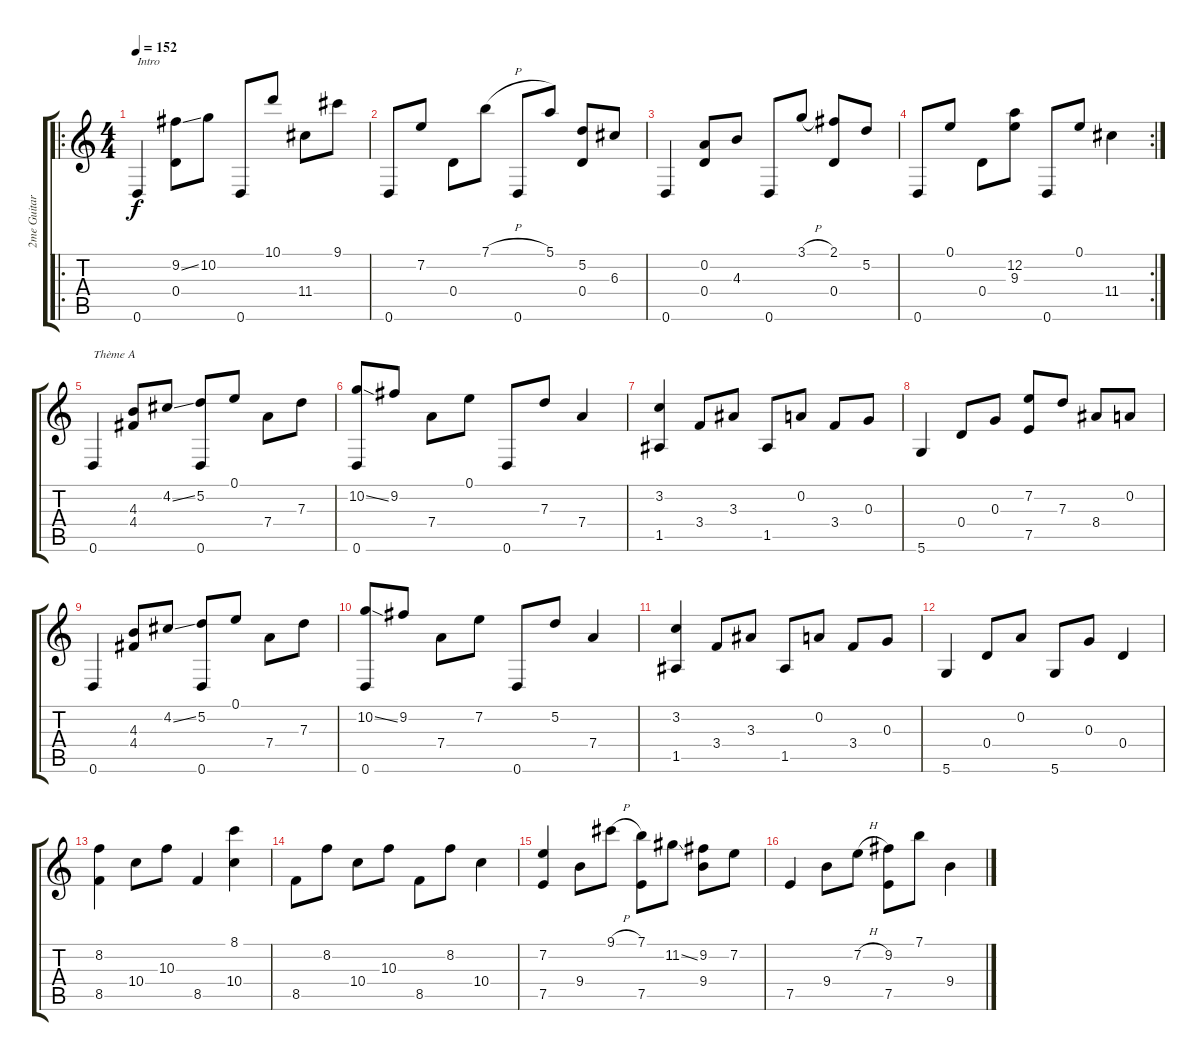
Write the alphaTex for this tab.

\track ("2me Guitare" "2me Guitar") {instrument acousticguitarsteel}
\staff {score tabs}
\tuning (E4 A3 G3 D3 A2 D2) {hide}
\ro
\ts (4 4)
\tempo 152
\clef g2
\ks c
0.6.4{txt "Intro" dy f instrument acousticguitarsteel} (9.2{ss} 0.4).8 10.2.8 0.6.8 10.1.8 11.4.8 9.1.8 |
0.6.8 7.2.8 0.4.8 7.1{h}.8 0.6.8 5.1.8 (5.2 0.4).8 6.3.8 |
0.6.4 (0.2 0.4).8 4.3.8 0.6.8 3.1{h}.8 (2.1 0.4).8 5.2.8 |
\rc 2
0.6.8 0.1.8 0.4.8 (12.2 9.3).8 0.6.8 0.1.8 11.4.4 |
0.6.4{txt "Thème A"} (4.3 4.4).8 4.2{ss}.8 (5.2 0.6).8 0.1.8 7.4.8 7.3.8 |
(10.2{ss} 0.6).8 9.2.8 7.4.8 0.1.8 0.6.8 7.3.8 7.4.4 |
(3.2 1.5).4 3.4.8 3.3.8 1.5.8 0.2.8 3.4.8 0.3.8 |
5.6.4 0.4.8 0.3.8 (7.2 7.5).8 7.3.8 8.4.8 0.2.8 |
0.6.4 (4.3 4.4).8 4.2{ss}.8 (5.2 0.6).8 0.1.8 7.4.8 7.3.8 |
(10.2{ss} 0.6).8 9.2.8 7.4.8 7.2.8 0.6.8 5.2.8 7.4.4 |
(3.2 1.5).4 3.4.8 3.3.8 1.5.8 0.2.8 3.4.8 0.3.8 |
5.6.4 0.4.8 0.2.8 5.6.8 0.3.8 0.4.4 |
(8.2 8.5).4 10.4.8 10.3.8 8.5.4 (8.1 10.4).4 |
8.5.8 8.2.8 10.4.8 10.3.8 8.5.8 8.2.8 10.4.4 |
(7.2 7.5).4 9.4.8 9.1{h}.8 (7.1 7.5).8 11.2{ss}.8 (9.2 9.4).8 7.2.8 |
7.5.4 9.4.8 7.2{h}.8 (9.2 7.5).8 7.1.8 9.4.4
